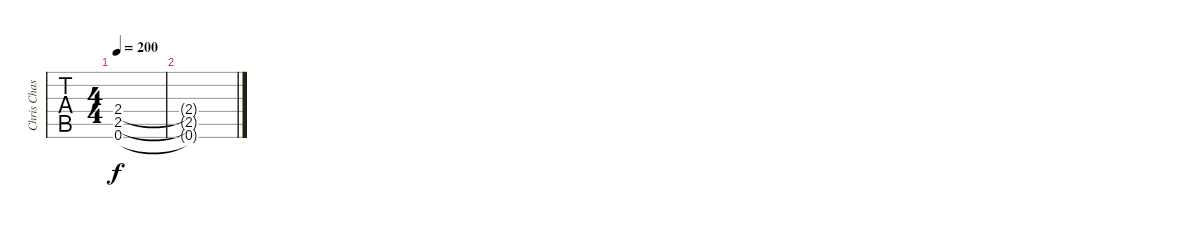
\track ("Chris Chasse - Guitar One" "Chris Chas") {instrument distortionguitar}
\staff {tabs}
\tuning (Eb4 Bb3 Gb3 Db3 Ab2 Eb2) {hide}
\ts (4 4)
\tempo 200
\clef g2
\ks c
(2.4{t} 2.5{t} 0.6{t}).1{dy f} |
(2.4{t} 2.5{t} 0.6{t}).1
